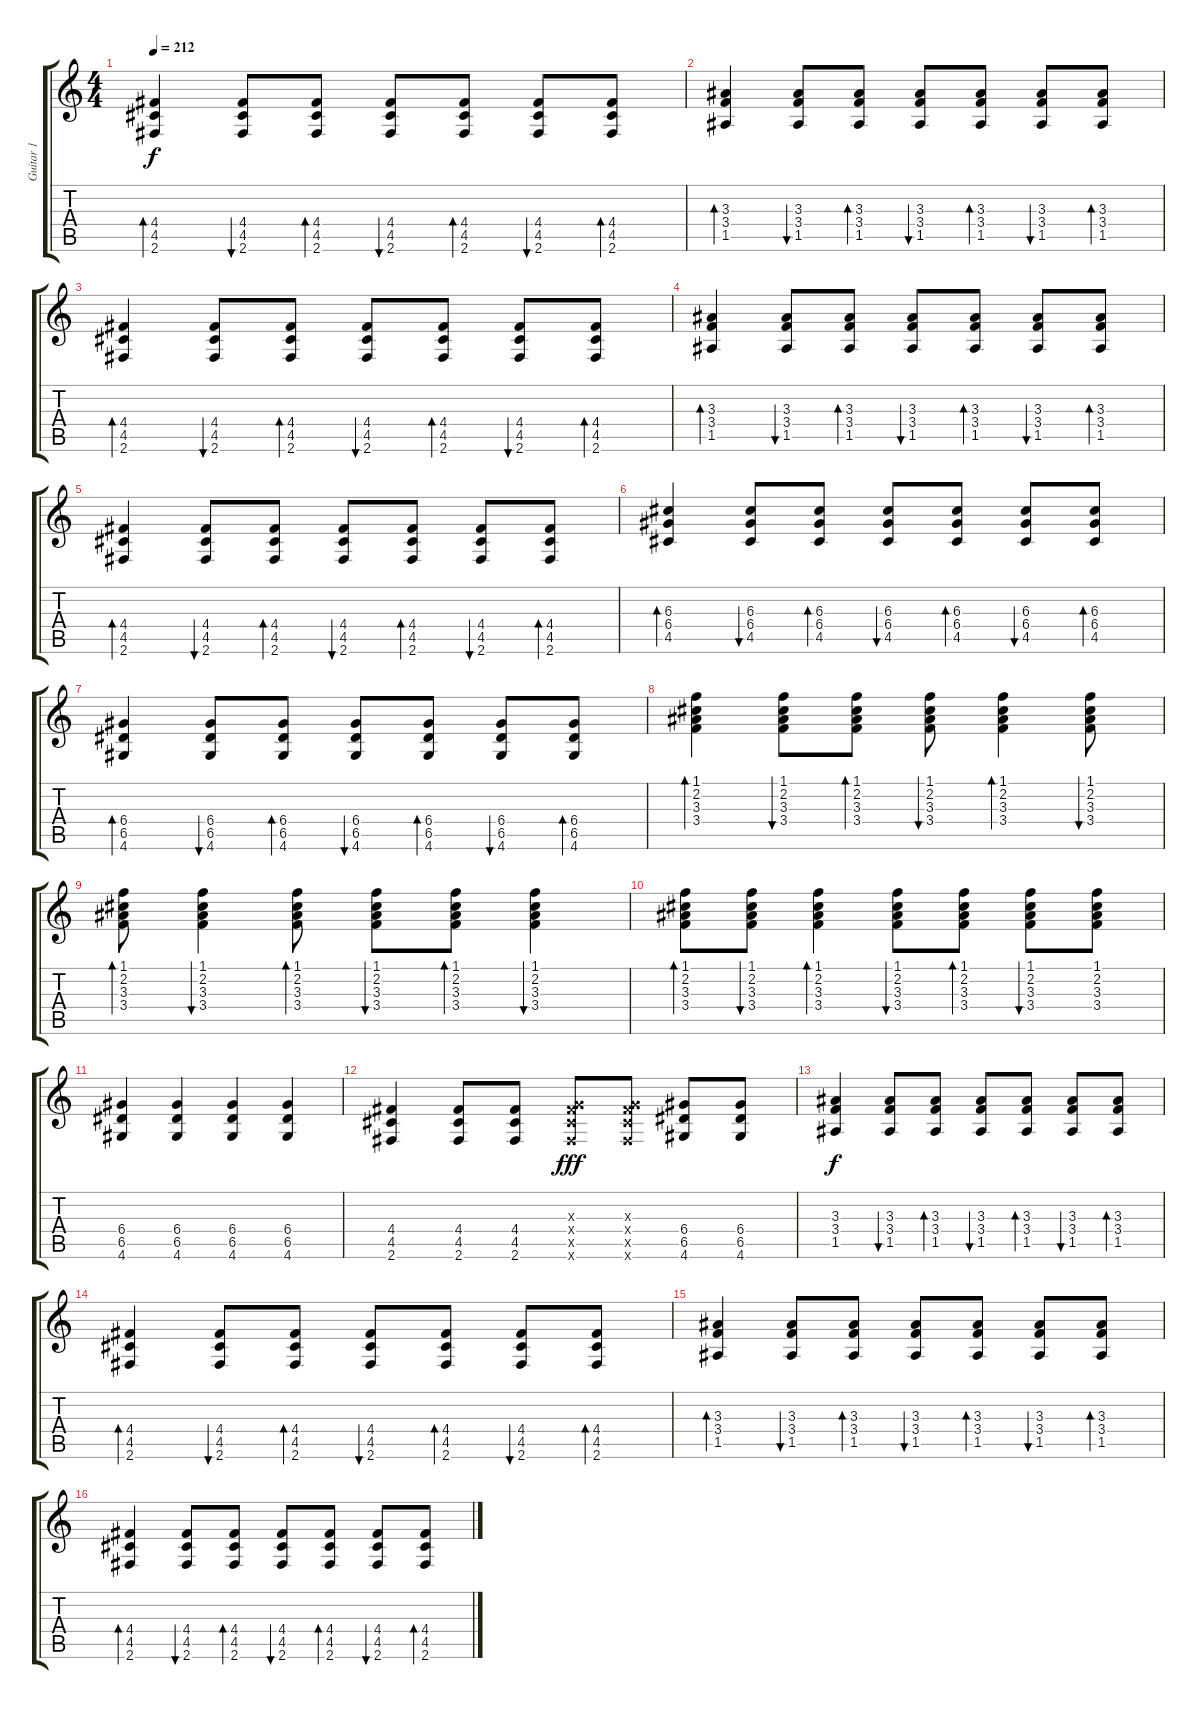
\track ("Guitar 1" "Guitar 1") {instrument distortionguitar}
\staff {score tabs}
\tuning (E4 B3 G3 D3 A2 E2) {hide}
\ts (4 4)
\tempo 212
\clef g2
\ks c
(4.4 4.5 2.6).4{bd 60 dy f} (4.4 4.5 2.6).8{bu 60} (4.4 4.5 2.6).8{bd 60} (4.4 4.5 2.6).8{bu 60} (4.4 4.5 2.6).8{bd 60} (4.4 4.5 2.6).8{bu 60} (4.4 4.5 2.6).8{bd 60} |
(3.3 3.4 1.5).4{bd 60} (3.3 3.4 1.5).8{bu 60} (3.3 3.4 1.5).8{bd 60} (3.3 3.4 1.5).8{bu 60} (3.3 3.4 1.5).8{bd 60} (3.3 3.4 1.5).8{bu 60} (3.3 3.4 1.5).8{bd 60} |
(4.4 4.5 2.6).4{bd 60} (4.4 4.5 2.6).8{bu 60} (4.4 4.5 2.6).8{bd 60} (4.4 4.5 2.6).8{bu 60} (4.4 4.5 2.6).8{bd 60} (4.4 4.5 2.6).8{bu 60} (4.4 4.5 2.6).8{bd 60} |
(3.3 3.4 1.5).4{bd 60} (3.3 3.4 1.5).8{bu 60} (3.3 3.4 1.5).8{bd 60} (3.3 3.4 1.5).8{bu 60} (3.3 3.4 1.5).8{bd 60} (3.3 3.4 1.5).8{bu 60} (3.3 3.4 1.5).8{bd 60} |
(4.4 4.5 2.6).4{bd 60} (4.4 4.5 2.6).8{bu 60} (4.4 4.5 2.6).8{bd 60} (4.4 4.5 2.6).8{bu 60} (4.4 4.5 2.6).8{bd 60} (4.4 4.5 2.6).8{bu 60} (4.4 4.5 2.6).8{bd 60} |
(6.3 6.4 4.5).4{bd 60} (6.3 6.4 4.5).8{bu 60} (6.3 6.4 4.5).8{bd 60} (6.3 6.4 4.5).8{bu 60} (6.3 6.4 4.5).8{bd 60} (6.3 6.4 4.5).8{bu 60} (6.3 6.4 4.5).8{bd 60} |
(6.4 6.5 4.6).4{bd 60} (6.4 6.5 4.6).8{bu 60} (6.4 6.5 4.6).8{bd 60} (6.4 6.5 4.6).8{bu 60} (6.4 6.5 4.6).8{bd 60} (6.4 6.5 4.6).8{bu 60} (6.4 6.5 4.6).8{bd 60} |
(1.1 2.2 3.3 3.4).4{bd 120 instrument electricguitarclean} (1.1 2.2 3.3 3.4).8{bu 120} (1.1 2.2 3.3 3.4).8{bd 120} (1.1 2.2 3.3 3.4).8{bu 120} (1.1 2.2 3.3 3.4).4{bd 120} (1.1 2.2 3.3 3.4).8{bu 120} |
(1.1 2.2 3.3 3.4).8{bd 120 instrument electricguitarclean} (1.1 2.2 3.3 3.4).4{bu 120} (1.1 2.2 3.3 3.4).8{bd 120} (1.1 2.2 3.3 3.4).8{bu 120} (1.1 2.2 3.3 3.4).8{bd 120} (1.1 2.2 3.3 3.4).4{bu 120} |
(1.1 2.2 3.3 3.4).8{bd 120 instrument electricguitarclean} (1.1 2.2 3.3 3.4).8{bu 120} (1.1 2.2 3.3 3.4).4{bd 120} (1.1 2.2 3.3 3.4).8{bu 120} (1.1 2.2 3.3 3.4).8{bd 120} (1.1 2.2 3.3 3.4).8{bu 120} (1.1 2.2 3.3 3.4).8 |
(6.4 6.5 4.6).4{instrument electricguitarclean} (6.4 6.5 4.6).4 (6.4 6.5 4.6).4 (6.4 6.5 4.6).4 |
(4.4 4.5 2.6).4{instrument electricguitarclean} (4.4 4.5 2.6).8 (4.4 4.5 2.6).8 (0.3{x} 4.4{x} 4.5{x} 2.6{x}).8{dy fff} (0.3{x} 4.4{x} 4.5{x} 2.6{x}).8 (6.4 6.5 4.6).8 (6.4 6.5 4.6).8 |
(3.3 3.4 1.5).4{dy f instrument electricguitarclean} (3.3 3.4 1.5).8{bu 120} (3.3 3.4 1.5).8{bd 120} (3.3 3.4 1.5).8{bu 120} (3.3 3.4 1.5).8{bd 60} (3.3 3.4 1.5).8{bu 60} (3.3 3.4 1.5).8{bd 60} |
(4.4 4.5 2.6).4{bd 120 instrument electricguitarclean} (4.4 4.5 2.6).8{bu 60} (4.4 4.5 2.6).8{bd 60} (4.4 4.5 2.6).8{bu 60} (4.4 4.5 2.6).8{bd 60} (4.4 4.5 2.6).8{bu 60} (4.4 4.5 2.6).8{bd 60} |
(3.3 3.4 1.5).4{bd 60 instrument electricguitarclean} (3.3 3.4 1.5).8{bu 120} (3.3 3.4 1.5).8{bd 60} (3.3 3.4 1.5).8{bu 60} (3.3 3.4 1.5).8{bd 60} (3.3 3.4 1.5).8{bu 60} (3.3 3.4 1.5).8{bd 60} |
(4.4 4.5 2.6).4{bd 120 instrument electricguitarclean} (4.4 4.5 2.6).8{bu 60} (4.4 4.5 2.6).8{bd 60} (4.4 4.5 2.6).8{bu 60} (4.4 4.5 2.6).8{bd 60} (4.4 4.5 2.6).8{bu 60} (4.4 4.5 2.6).8{bd 60}
